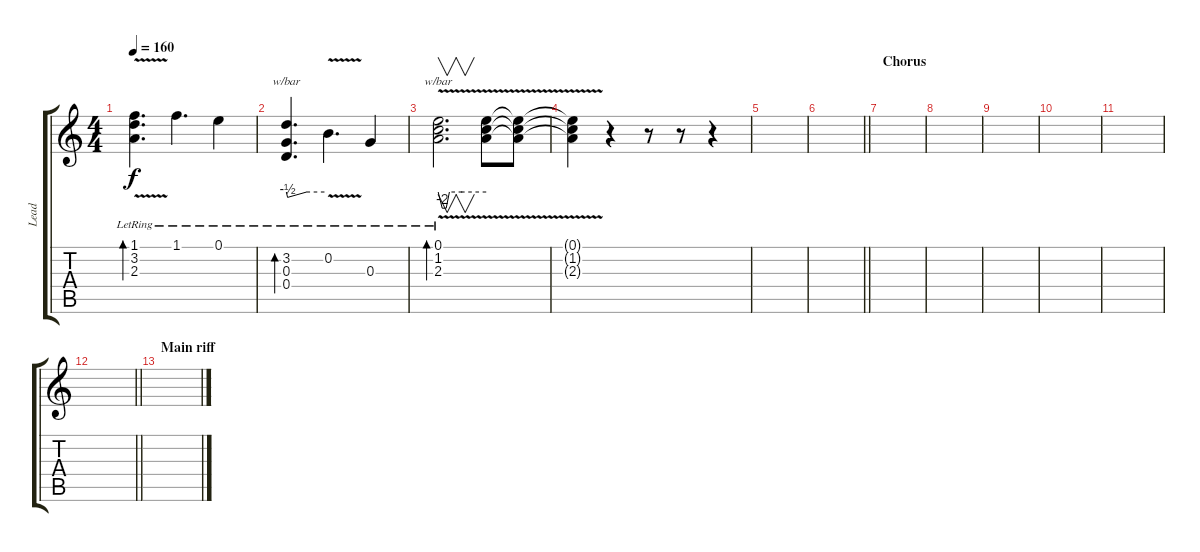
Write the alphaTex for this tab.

\track ("Lead" "Lead") {instrument distortionguitar}
\staff {score tabs}
\tuning (E4 B3 G3 D3 A2 E2) {hide}
\ts (4 4)
\tempo 160
\clef g2
\ks c
(1.1{v lr} 3.2{lr} 2.3{lr}).4{d bd 480 dy f} 1.1{lr}.4{d} 0.1{lr}.4 |
(3.2{lr} 0.3{lr} 0.4).4{d tbe (custom default 0 0 2 -2 32 0 60 0) bd 480} 0.2{v lr}.4{d} 0.3{lr}.4 |
(0.1{v lr} 1.2{lr} 2.3{lr}).2{v d tbe (custom default 0 0 5 -8 10 -8 14 0 30 0 60 0) bd 480} (0.1{t} 1.2{t} 2.3{t}).8 (0.1{v t} 1.2{v t} 2.3{v t}).8 |
(0.1{t} 1.2{t} 2.3{t}).4 r.4{balance 5 instrument distortionguitar} r.8 r.8 r.4 |
|
\barLineRight lightlight
|
\section ("" "Chorus")
|
|
|
|
|
\barLineRight lightlight
|
\section ("" "Main riff")
